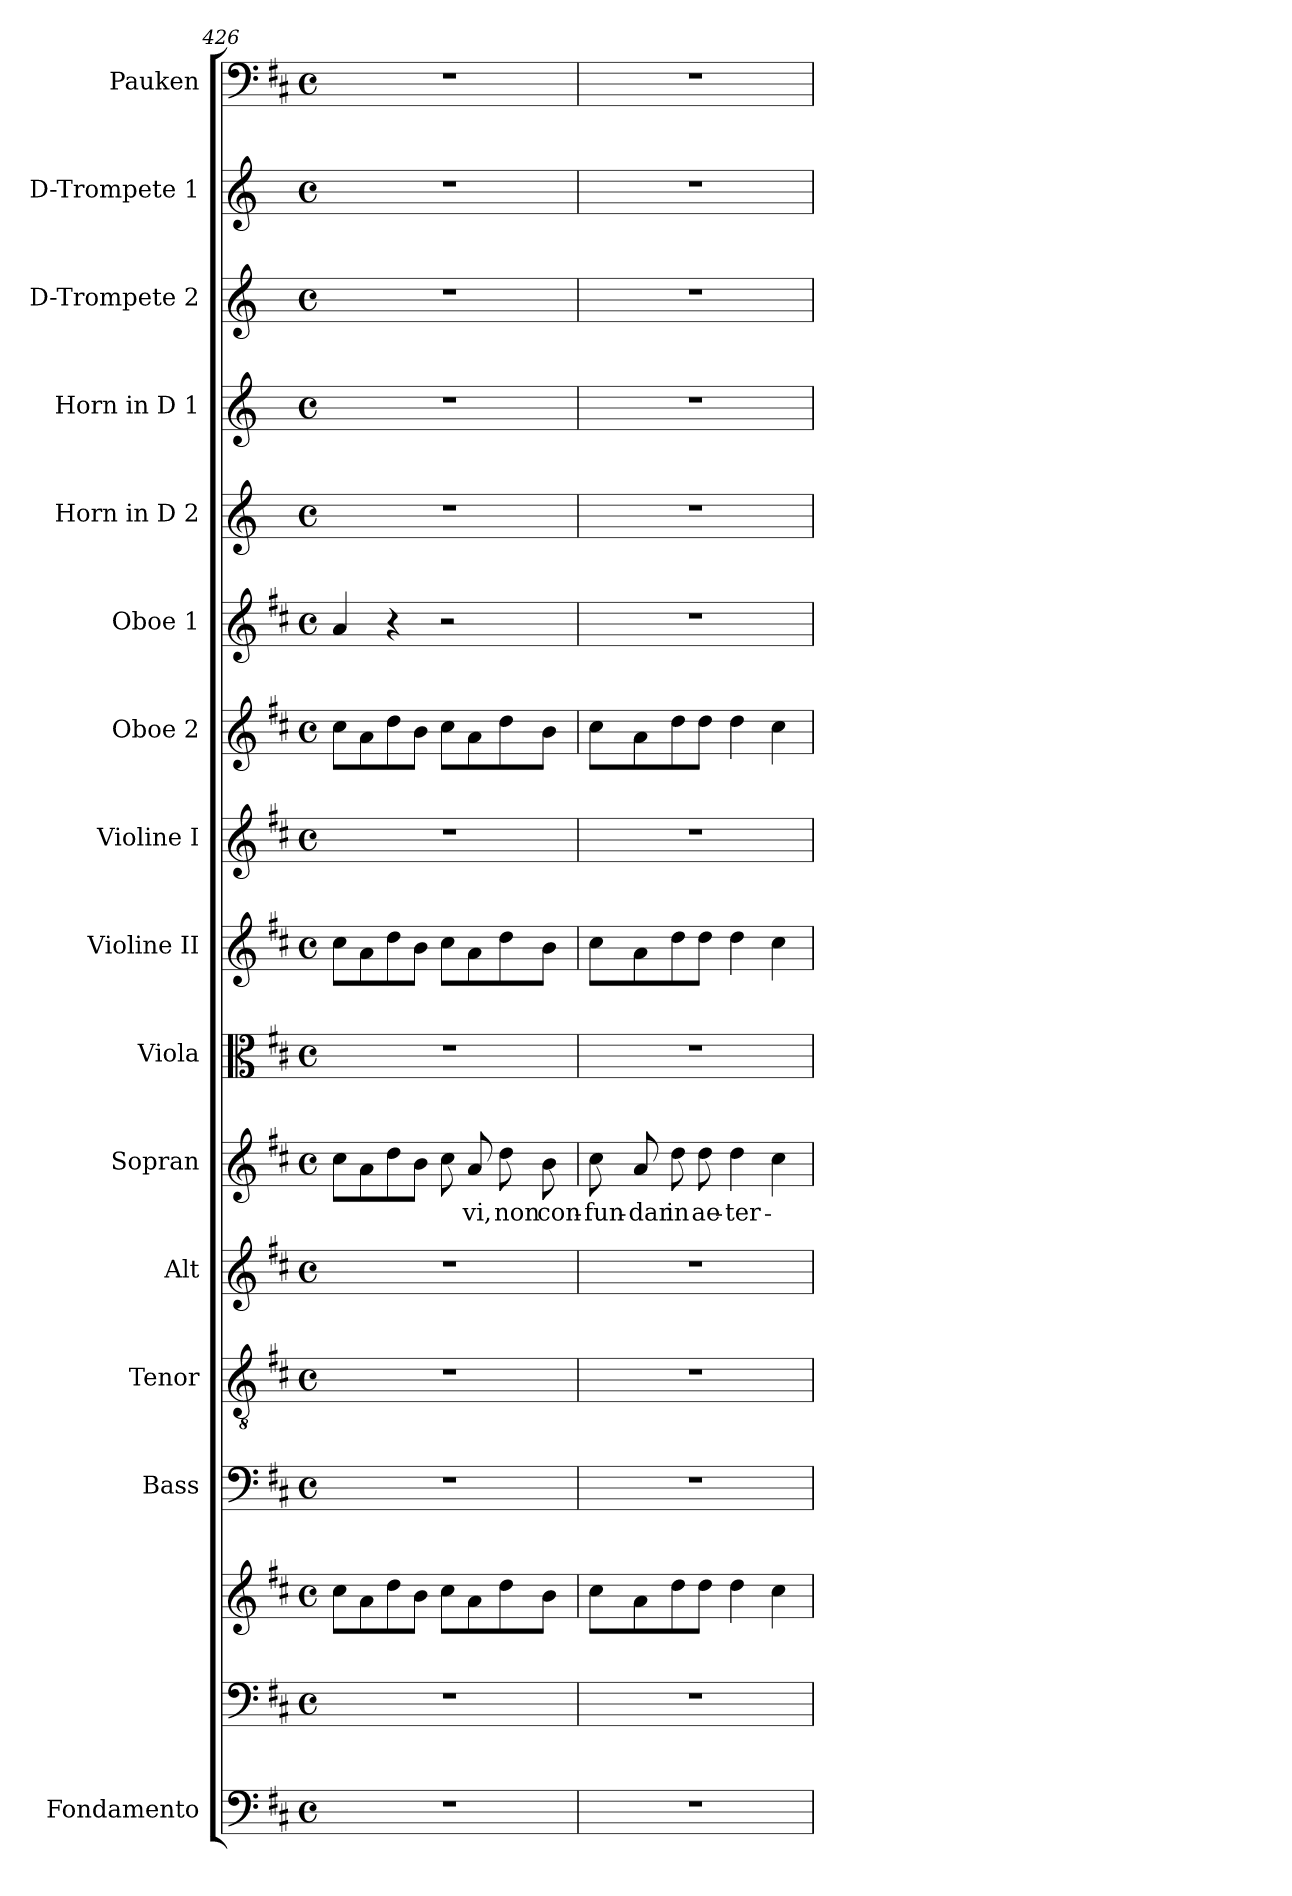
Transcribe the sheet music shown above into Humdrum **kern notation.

**kern	**kern	**kern	**kern	**kern	**kern	**kern	**text	**kern	**kern	**kern	**kern	**kern	**kern	**kern	**kern	**kern	**kern
*part16	*part15	*part15	*part14	*part13	*part12	*part11	*part11	*part10	*part9	*part8	*part7	*part6	*part5	*part4	*part3	*part2	*part1
*staff17	*staff16	*staff15	*staff14	*staff13	*staff12	*staff11	*staff11	*staff10	*staff9	*staff8	*staff7	*staff6	*staff5	*staff4	*staff3	*staff2	*staff1
*I"Fondamento	*	*	*I"Bass	*I"Tenor	*I"Alt	*I"Sopran	*	*I"Viola	*I"Violine II	*I"Violine I	*I"Oboe 2	*I"Oboe 1	*I"Horn in D 2	*I"Horn in D 1	*I"D-Trompete 2	*I"D-Trompete 1	*I"Pauken
*I'F.	*	*	*I'B.	*I'T.	*I'A.	*I'S.	*	*I'Vla.	*I'Vl. II	*I'Vl. I	*I'Ob. 2	*I'Ob. 1	*	*	*I'D Trp. 2	*I'D Trp. 1	*I'Pk.
*clefF4	*clefF4	*clefG2	*clefF4	*clefGv2	*clefG2	*clefG2	*	*clefC3	*clefG2	*clefG2	*clefG2	*clefG2	*clefG2	*clefG2	*clefG2	*clefG2	*clefF4
*ITrd7c12	*	*	*	*	*	*	*	*	*	*	*	*	*ITrd6c10	*ITrd6c10	*ITrd-1c-2	*ITrd-1c-2	*
*k[f#c#]	*k[f#c#]	*k[f#c#]	*k[f#c#]	*k[f#c#]	*k[f#c#]	*k[f#c#]	*	*k[f#c#]	*k[f#c#]	*k[f#c#]	*k[f#c#]	*k[f#c#]	*k[f#c#]	*k[f#c#]	*k[f#c#]	*k[f#c#]	*k[f#c#]
*D:	*D:	*D:	*D:	*D:	*D:	*D:	*	*D:	*D:	*D:	*D:	*D:	*D:	*D:	*D:	*D:	*D:
*M4/4	*M4/4	*M4/4	*M4/4	*M4/4	*M4/4	*M4/4	*	*M4/4	*M4/4	*M4/4	*M4/4	*M4/4	*M4/4	*M4/4	*M4/4	*M4/4	*M4/4
*met(c)	*met(c)	*met(c)	*met(c)	*met(c)	*met(c)	*met(c)	*	*met(c)	*met(c)	*met(c)	*met(c)	*met(c)	*met(c)	*met(c)	*met(c)	*met(c)	*met(c)
=426	=426	=426	=426	=426	=426	=426	=426	=426	=426	=426	=426	=426	=426	=426	=426	=426	=426
1r	1r	8cc#\L	1r	1r	1r	8cc#\L	.	1r	8cc#\L	1r	8cc#\L	4a/	1r	1r	1r	1r	1r
.	.	8a\	.	.	.	8a\	.	.	8a\	.	8a\	.	.	.	.	.	.
.	.	8dd\	.	.	.	8dd\	.	.	8dd\	.	8dd\	4r	.	.	.	.	.
.	.	8b\J	.	.	.	8b\J	.	.	8b\J	.	8b\J	.	.	.	.	.	.
.	.	8cc#\L	.	.	.	8cc#\	.	.	8cc#\L	.	8cc#\L	2r	.	.	.	.	.
!	!	!	!	!	!	!	!LO:LY:b	!	!	!	!	!	!	!	!	!	!
.	.	8a\	.	.	.	8a/	-vi,	.	8a\	.	8a\	.	.	.	.	.	.
!	!	!	!	!	!	!	!LO:LY:b	!	!	!	!	!	!	!	!	!	!
.	.	8dd\	.	.	.	8dd\	non	.	8dd\	.	8dd\	.	.	.	.	.	.
!	!	!	!	!	!	!	!LO:LY:b	!	!	!	!	!	!	!	!	!	!
.	.	8b\J	.	.	.	8b\	con-	.	8b\J	.	8b\J	.	.	.	.	.	.
=427	=427	=427	=427	=427	=427	=427	=427	=427	=427	=427	=427	=427	=427	=427	=427	=427	=427
!	!	!	!	!	!	!	!LO:LY:b	!	!	!	!	!	!	!	!	!	!
1r	1r	8cc#\L	1r	1r	1r	8cc#\	-fun-	1r	8cc#\L	1r	8cc#\L	1r	1r	1r	1r	1r	1r
!	!	!	!	!	!	!	!LO:LY:b	!	!	!	!	!	!	!	!	!	!
.	.	8a\	.	.	.	8a/	-dar	.	8a\	.	8a\	.	.	.	.	.	.
!	!	!	!	!	!	!	!LO:LY:b	!	!	!	!	!	!	!	!	!	!
.	.	8dd\	.	.	.	8dd\	in	.	8dd\	.	8dd\	.	.	.	.	.	.
!	!	!	!	!	!	!	!LO:LY:b	!	!	!	!	!	!	!	!	!	!
.	.	8dd\J	.	.	.	8dd\	ae-	.	8dd\J	.	8dd\J	.	.	.	.	.	.
!	!	!	!	!	!	!	!LO:LY:b	!	!	!	!	!	!	!	!	!	!
.	.	4dd\	.	.	.	4dd\	-ter-	.	4dd\	.	4dd\	.	.	.	.	.	.
.	.	4cc#\	.	.	.	4cc#\	.	.	4cc#\	.	4cc#\	.	.	.	.	.	.
=	=	=	=	=	=	=	=	=	=	=	=	=	=	=	=	=	=
*-	*-	*-	*-	*-	*-	*-	*-	*-	*-	*-	*-	*-	*-	*-	*-	*-	*-
